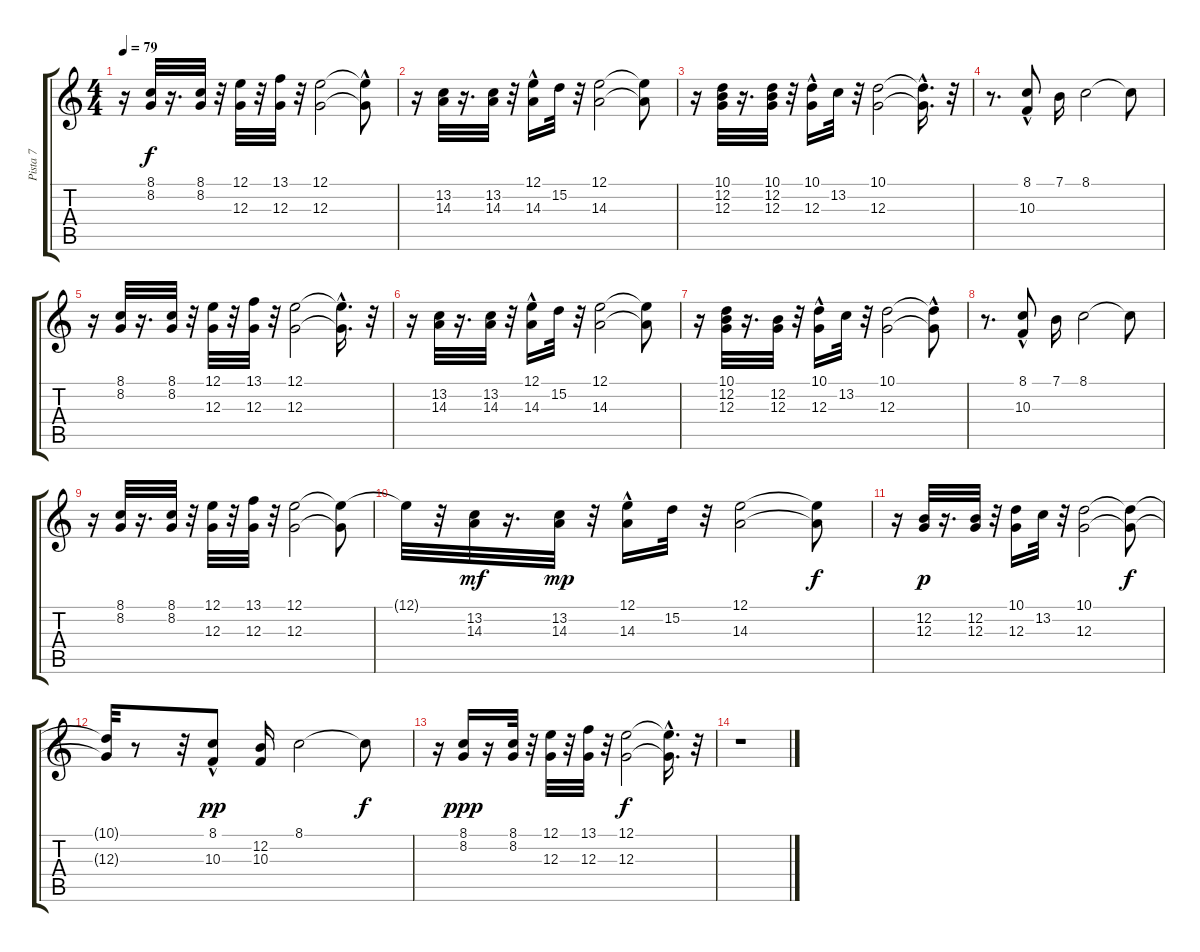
\track ("Pista 7" "Pista 7") {instrument brasssection}
\staff {score tabs}
\tuning (E4 B3 G3 D3 A2 E2) {hide}
\ts (4 4)
\tempo 79
\clef g2
\ks c
r.16{dy f} (8.1 8.2).32 r.16{d} (8.1 8.2).32 r.32 (12.1 12.3).32 r.32 (13.1 12.3).32 r.32 (12.1 12.3).2 (12.1{hac t} 12.3{t}).8 |
r.16 (13.2 14.3).32 r.16{d} (13.2 14.3).32 r.32 (12.1 14.3{hac}).16 15.2.32 r.32 (12.1 14.3).2 (12.1{t} 14.3{t}).8 |
r.16 (10.1 12.2 12.3).32 r.16{d} (10.1 12.2 12.3).32 r.32 (10.1 12.3{hac}).16 13.2.32 r.32 (10.1 12.3).2 (10.1{hac t} 12.3{hac t}).16{d} r.32 |
r.8{d} (8.1 10.3{hac}).8 7.1.16 8.1.2 8.1{t}.8 |
r.16 (8.1 8.2).32 r.16{d} (8.1 8.2).32 r.32 (12.1 12.3).32 r.32 (13.1 12.3).32 r.32 (12.1 12.3).2 (12.1{hac t} 12.3{hac t}).16{d} r.32 |
r.16 (13.2 14.3).32 r.16{d} (13.2 14.3).32 r.32 (12.1 14.3{hac}).16 15.2.32 r.32 (12.1 14.3).2 (12.1{t} 14.3{t}).8 |
r.16 (10.1 12.2 12.3).32 r.16{d} (12.2 12.3).32 r.32 (10.1 12.3{hac}).16 13.2.32 r.32 (10.1 12.3).2 (10.1{hac t} 12.3{t}).8 |
r.8{d} (8.1 10.3{hac}).8 7.1.16 8.1.2 8.1{t}.8 |
r.16 (8.1 8.2).32 r.16{d} (8.1 8.2).32 r.32 (12.1 12.3).32 r.32 (13.1 12.3).32 r.32 (12.1 12.3).2 (12.1{t} 12.3{t}).8 |
12.1{t}.32 r.32 (13.2 14.3).32{dy mf} r.16{d} (13.2 14.3).32{dy mp} r.32 (12.1 14.3{hac}).16 15.2.32 r.32 (12.1 14.3).2 (12.1{t} 14.3{t}).8{dy f} |
r.16 (12.2 12.3).32{dy p} r.16{d} (12.2 12.3).32 r.32 (10.1 12.3).16 13.2.32 r.32 (10.1 12.3).2 (10.1{t} 12.3{t}).8{dy f} |
(10.1{t} 12.3{t}).32 r.8 r.32 (8.1 10.3{hac}).8{dy pp} (12.2 10.3).16 8.1.2 8.1{t}.8{dy f} |
r.16 (8.1 8.2).16{dy ppp} r.16 (8.1 8.2).32 r.32 (12.1 12.3).32 r.32 (13.1 12.3).32 r.32 (12.1 12.3).2{dy f} (12.1{hac t} 12.3{hac t}).16{d} r.32 |
r.1
